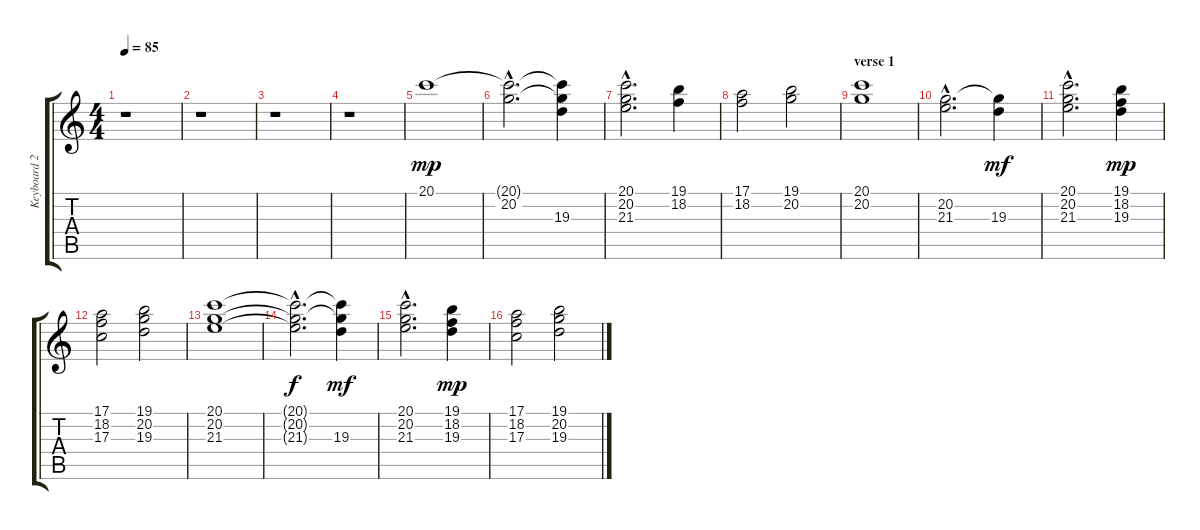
\track ("Keyboard 2" "Keyboard 2") {instrument stringensemble1}
\staff {score tabs}
\tuning (E4 B3 G3 D3 A2 E2) {hide}
\ts (4 4)
\section ("" "")
\tempo 85
\clef g2
\ks c
r.1{dy f} |
r.1 |
r.1 |
r.1 |
20.1.1{dy mp} |
(20.1{hac t} 20.2{hac}).2{d} (20.1{t} 20.2{t} 19.3).4 |
(20.1{hac} 20.2{hac} 21.3{hac}).2{d} (19.1 18.2).4 |
(17.1 18.2).2 (19.1 20.2).2 |
\section ("" "verse 1")
(20.1 20.2).1 |
(20.2{hac} 21.3{hac}).2{d} (20.2{t} 19.3).4{dy mf} |
(20.1{hac} 20.2{hac} 21.3{hac}).2{d} (19.1 18.2 19.3).4{dy mp} |
(17.1 18.2 17.3).2 (19.1 20.2 19.3).2 |
(20.1 20.2 21.3).1 |
(20.1{hac t} 20.2{hac t} 21.3{hac t}).2{d dy f} (20.1{t} 20.2{t} 19.3).4{dy mf} |
(20.1{hac} 20.2{hac} 21.3{hac}).2{d} (19.1 18.2 19.3).4{dy mp} |
(17.1 18.2 17.3).2 (19.1 20.2 19.3).2
